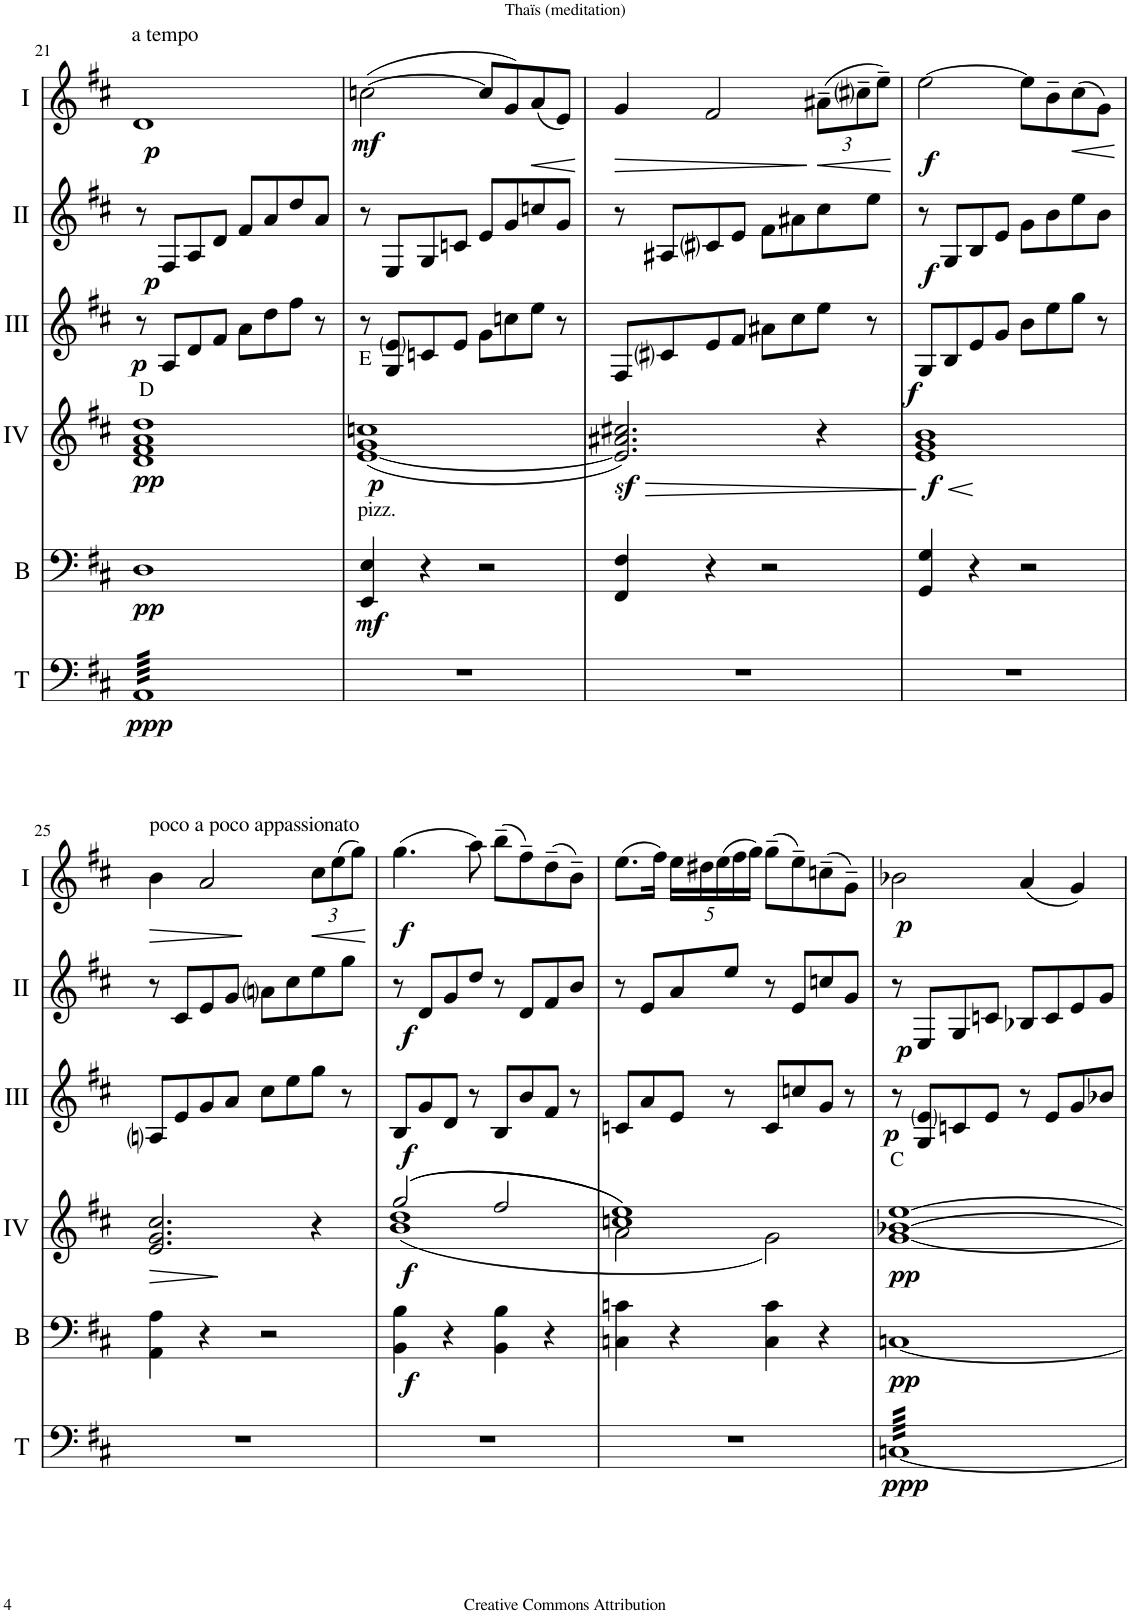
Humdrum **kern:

**kern	**dynam	**kern	**dynam	**kern	**dynam	**kern	**dynam	**kern	**dynam	**kern	**dynam
*part6	*part6	*part5	*part5	*part4	*part4	*part3	*part3	*part2	*part2	*part1	*part1
*staff6	*staff6	*staff5	*staff5	*staff4	*staff4	*staff3	*staff3	*staff2	*staff2	*staff1	*staff1
*I"Timp.	*	*I"Bas	*	*I"Acc. 4	*	*I"Acc. 3	*	*I"Acc. 2	*	*I"Acc. 1	*
*I'T	*	*I'B	*	*	*	*	*	*	*	*	*
!!LO:PB:g=z
*clefF4	*	*clefF4	*	*clefG2	*	*clefG2	*	*clefG2	*	*clefG2	*
*	*	*Trd7c12	*	*Trd7c12	*	*Trd7c12	*	*	*	*	*
*k[f#c#]	*	*k[f#c#]	*	*k[f#c#]	*	*k[f#c#]	*	*k[f#c#]	*	*k[f#c#]	*
*M4/4	*	*M4/4	*	*M4/4	*	*M4/4	*	*M4/4	*	*M4/4	*
*met(c)	*	*met(c)	*	*met(c)	*	*met(c)	*	*met(c)	*	*met(c)	*
=21	=21	=21	=21	=21	=21	=21	=21	=21	=21	=21	=21
!	!	!	!	!	!	!	!	!	!	!LO:TX:a:t=a tempo	!
!	!	!	!	!	!	!LO:TX:b:t=D	!	!	!	!	!
!	!LO:DY:b	!	!LO:DY:b	!	!LO:DY:b	!	!LO:DY:b	!	!LO:DY:b	!	!LO:DY:b
*tremolo	*	*	*	*	*	*	*	*	*	*	*
64AALLLL	ppp	1D	pp	1d 1f# 1a 1dd	pp	8r	p	8r	p	1d	p
64AA	.	.	.	.	.	.	.	.	.	.	.
64AA	.	.	.	.	.	.	.	.	.	.	.
64AA	.	.	.	.	.	.	.	.	.	.	.
64AA	.	.	.	.	.	.	.	.	.	.	.
64AA	.	.	.	.	.	.	.	.	.	.	.
64AA	.	.	.	.	.	.	.	.	.	.	.
64AA	.	.	.	.	.	.	.	.	.	.	.
64AA	.	.	.	.	.	8A/L	.	8F#/L	.	.	.
64AA	.	.	.	.	.	.	.	.	.	.	.
64AA	.	.	.	.	.	.	.	.	.	.	.
64AA	.	.	.	.	.	.	.	.	.	.	.
64AA	.	.	.	.	.	.	.	.	.	.	.
64AA	.	.	.	.	.	.	.	.	.	.	.
64AA	.	.	.	.	.	.	.	.	.	.	.
64AA	.	.	.	.	.	.	.	.	.	.	.
64AA	.	.	.	.	.	8d/	.	8A/	.	.	.
64AA	.	.	.	.	.	.	.	.	.	.	.
64AA	.	.	.	.	.	.	.	.	.	.	.
64AA	.	.	.	.	.	.	.	.	.	.	.
64AA	.	.	.	.	.	.	.	.	.	.	.
64AA	.	.	.	.	.	.	.	.	.	.	.
64AA	.	.	.	.	.	.	.	.	.	.	.
64AA	.	.	.	.	.	.	.	.	.	.	.
64AA	.	.	.	.	.	8f#/J	.	8d/J	.	.	.
64AA	.	.	.	.	.	.	.	.	.	.	.
64AA	.	.	.	.	.	.	.	.	.	.	.
64AA	.	.	.	.	.	.	.	.	.	.	.
64AA	.	.	.	.	.	.	.	.	.	.	.
64AA	.	.	.	.	.	.	.	.	.	.	.
64AA	.	.	.	.	.	.	.	.	.	.	.
64AA	.	.	.	.	.	.	.	.	.	.	.
64AA	.	.	.	.	.	8a\L	.	8f#/L	.	.	.
64AA	.	.	.	.	.	.	.	.	.	.	.
64AA	.	.	.	.	.	.	.	.	.	.	.
64AA	.	.	.	.	.	.	.	.	.	.	.
64AA	.	.	.	.	.	.	.	.	.	.	.
64AA	.	.	.	.	.	.	.	.	.	.	.
64AA	.	.	.	.	.	.	.	.	.	.	.
64AA	.	.	.	.	.	.	.	.	.	.	.
64AA	.	.	.	.	.	8dd\	.	8a/	.	.	.
64AA	.	.	.	.	.	.	.	.	.	.	.
64AA	.	.	.	.	.	.	.	.	.	.	.
64AA	.	.	.	.	.	.	.	.	.	.	.
64AA	.	.	.	.	.	.	.	.	.	.	.
64AA	.	.	.	.	.	.	.	.	.	.	.
64AA	.	.	.	.	.	.	.	.	.	.	.
64AA	.	.	.	.	.	.	.	.	.	.	.
64AA	.	.	.	.	.	8ff#\J	.	8dd/	.	.	.
64AA	.	.	.	.	.	.	.	.	.	.	.
64AA	.	.	.	.	.	.	.	.	.	.	.
64AA	.	.	.	.	.	.	.	.	.	.	.
64AA	.	.	.	.	.	.	.	.	.	.	.
64AA	.	.	.	.	.	.	.	.	.	.	.
64AA	.	.	.	.	.	.	.	.	.	.	.
64AA	.	.	.	.	.	.	.	.	.	.	.
64AA	.	.	.	.	.	8r	.	8a/J	.	.	.
64AA	.	.	.	.	.	.	.	.	.	.	.
64AA	.	.	.	.	.	.	.	.	.	.	.
64AA	.	.	.	.	.	.	.	.	.	.	.
64AA	.	.	.	.	.	.	.	.	.	.	.
64AA	.	.	.	.	.	.	.	.	.	.	.
64AA	.	.	.	.	.	.	.	.	.	.	.
64AAJJJJ	.	.	.	.	.	.	.	.	.	.	.
=22	=22	=22	=22	=22	=22	=22	=22	=22	=22	=22	=22
!	!	!	!	!	!	!LO:TX:b:t=E	!	!	!	!	!
!	!	!LO:TX:a:t=pizz.	!	!	!	!	!	!	!	!	!
!	!	!	!LO:DY:b	!	!LO:DY:b	!	!	!	!	!	!LO:DY:b
1r	.	4EE/ 4E/	mf	([1e 1g 1ccn	p	8r	.	8r	.	([2ccn\	mf
.	.	.	.	.	.	8G/ 8e/L	.	8E/L	.	.	.
.	.	4r	.	.	.	8cn/	.	8G/	.	.	.
.	.	.	.	.	.	8e/J	.	8cn/J	.	.	.
.	.	2r	.	.	.	8g\L	.	8e/L	.	8cc/L]	.
.	.	.	.	.	.	8ccn\	.	8g/	.	8g/)	.
!	!	!	!	!	!	!	!	!	!	!	!LO:HP:b
.	.	.	.	.	.	8ee\J	.	8ccn/	.	(8a/	<
.	.	.	.	.	.	8r	.	8g/J	.	8e/J)	.
.	.	.	.	.	.	.	.	.	.	.	[
=23	=23	=23	=23	=23	=23	=23	=23	=23	=23	=23	=23
!	!	!	!	!	!LO:HP:b	!	!	!	!	!	!LO:HP:b
1r	.	4FF#/ 4F#/	.	2.e/]z< 2.a#X/z< 2.cc#X/z<)	>	8F#/L	.	8r	.	4g/	>
.	.	.	.	.	.	8c#i/	.	8A#X/L	.	.	.
.	.	4r	.	.	.	8e/	.	8c#i/	.	2f#/	.
.	.	.	.	.	.	8f#/J	.	8e/J	.	.	.
.	.	2r	.	.	.	8a#X\L	.	8f#\L	.	.	.
.	.	.	.	.	.	8cc#\	.	8a#X\	.	.	.
*	*	*	*	*	*	*	*	*	*	*Xbrackettup	*
!	!	!	!	!	!	!	!	!	!	!	!LO:HP:n=1:b
.	.	.	.	4r	.	8ee\J	.	8cc#\	.	(12a#X~\L	] <
.	.	.	.	.	.	.	.	.	.	12cc#i~\	.
.	.	.	.	.	.	8r	.	8ee\J	.	.	.
.	.	.	.	.	.	.	.	.	.	12ee~\J)	.
.	.	.	.	.	]	.	.	.	.	.	[
=24	=24	=24	=24	=24	=24	=24	=24	=24	=24	=24	=24
!	!	!	!	!	!LO:HP:b	!	!	!	!	!	!
!	!	!	!	!	!LO:DY:n=1:b	!	!LO:DY:b	!	!LO:DY:b	!	!LO:DY:b
1r	.	4GG/ 4G/	.	1e 1g 1b	< f	8G/L	f	8r	f	[2ee\	f
.	.	.	.	.	.	8B/	.	8G/L	.	.	.
.	.	4r	.	.	.	8e/	.	8B/	.	.	.
.	.	.	.	.	.	8g/J	.	8e/J	.	.	.
.	.	2r	.	.	.	8b\L	.	8g\L	.	8ee\L]	.
.	.	.	.	.	.	8ee\	.	8b\	.	8b~\	.
!	!	!	!	!	!	!	!	!	!	!	!LO:HP:b
.	.	.	.	.	.	8gg\J	.	8ee\	.	(8cc#\	<
.	.	.	.	.	.	8r	.	8b\J	.	8g\J)	.
.	.	.	.	.	[	.	.	.	.	.	[
!!LO:LB:g=z
=25	=25	=25	=25	=25	=25	=25	=25	=25	=25	=25	=25
!	!	!	!	!	!	!	!	!	!	!LO:TX:a:t=poco a poco appassionato	!
!	!	!	!	!	!LO:HP:b	!	!	!	!	!	!LO:HP:b
1r	.	4AA\ 4A\	.	2.e/ 2.g/ 2.cc#/	>	8Ani/L	.	8r	.	4b\	>
.	.	.	.	.	.	8e/	.	8c#/L	.	.	.
.	.	4r	.	.	.	8g/	.	8e/	.	2a/	.
.	.	.	.	.	.	8a/J	.	8g/J	.	.	.
.	.	2r	.	.	.	8cc#\L	.	8ani\L	.	.	.
.	.	.	.	.	.	8ee\	.	8cc#\	.	.	.
!	!	!	!	!	!	!	!	!	!	!	!LO:HP:n=1:b
.	.	.	.	4r	.	8gg\J	.	8ee\	.	12cc#\L	] <
.	.	.	.	.	.	.	.	.	.	(12ee\	.
.	.	.	.	.	.	8r	.	8gg\J	.	.	.
.	.	.	.	.	.	.	.	.	.	12gg\J)	.
.	.	.	.	.	]	.	.	.	.	.	[
=26	=26	=26	=26	=26	=26	=26	=26	=26	=26	=26	=26
*	*	*	*	*^	*	*	*	*	*	*	*
!	!	!	!LO:DY:b	!	!	!LO:DY:b	!	!LO:DY:b	!	!LO:DY:b	!	!LO:DY:b
1r	.	4BB\ 4B\	f	((2gg/	(1b 1dd	f	8B/L	f	8r	f	(4.gg\	f
.	.	.	.	.	.	.	8g/	.	8d/L	.	.	.
.	.	4r	.	.	.	.	8d/J	.	8g/	.	.	.
.	.	.	.	.	.	.	8r	.	8dd/J	.	8aa\)	.
.	.	4BB\ 4B\	.	2ff#/	.	.	8B/L	.	8r	.	(8bb~\L	.
.	.	.	.	.	.	.	8b/	.	8d/L	.	8ff#~\)	.
.	.	4r	.	.	.	.	8f#/J	.	8f#/	.	(8dd~\	.
.	.	.	.	.	.	.	8r	.	8b/J	.	8b~\J)	.
=27	=27	=27	=27	=27	=27	=27	=27	=27	=27	=27	=27	=27
1r	.	4Cn\ 4cn\	.	1ccn 1ee))	2a\	.	8cn/L	.	8r	.	(8.ee\L	.
.	.	.	.	.	.	.	8a/	.	8e/L	.	.	.
.	.	.	.	.	.	.	.	.	.	.	16ff#\Jk)	.
.	.	4r	.	.	.	.	8e/J	.	8a/	.	20ee\LL	.
.	.	.	.	.	.	.	.	.	.	.	20dd#X\	.
.	.	.	.	.	.	.	.	.	.	.	(20ee\	.
.	.	.	.	.	.	.	8r	.	8ee/J	.	.	.
.	.	.	.	.	.	.	.	.	.	.	20ff#\	.
.	.	.	.	.	.	.	.	.	.	.	20gg\JJ)	.
.	.	4C\ 4c\	.	.	2g\)	.	8c/L	.	8r	.	(8gg~\L	.
.	.	.	.	.	.	.	8ccn/	.	8e/L	.	8ee~\)	.
.	.	4r	.	.	.	.	8g/J	.	8ccn/	.	(8ccn~\	.
.	.	.	.	.	.	.	8r	.	8g/J	.	8g~\J)	.
*	*	*	*	*v	*v	*	*	*	*	*	*	*
=28	=28	=28	=28	=28	=28	=28	=28	=28	=28	=28	=28
!	!	!	!	!	!	!LO:TX:b:t=C	!	!	!	!	!
!	!LO:DY:b	!	!LO:DY:b	!	!LO:DY:b	!	!LO:DY:b	!	!LO:DY:b	!	!LO:DY:b
[64CnLLLL	ppp	[1Cn	pp	[1g [1b-X [1ee	pp	8r	p	8r	p	2b-X\	p
64Cn	.	.	.	.	.	.	.	.	.	.	.
64Cn	.	.	.	.	.	.	.	.	.	.	.
64Cn	.	.	.	.	.	.	.	.	.	.	.
64Cn	.	.	.	.	.	.	.	.	.	.	.
64Cn	.	.	.	.	.	.	.	.	.	.	.
64Cn	.	.	.	.	.	.	.	.	.	.	.
64Cn	.	.	.	.	.	.	.	.	.	.	.
64Cn	.	.	.	.	.	8G/ 8e/L	.	8E/L	.	.	.
64Cn	.	.	.	.	.	.	.	.	.	.	.
64Cn	.	.	.	.	.	.	.	.	.	.	.
64Cn	.	.	.	.	.	.	.	.	.	.	.
64Cn	.	.	.	.	.	.	.	.	.	.	.
64Cn	.	.	.	.	.	.	.	.	.	.	.
64Cn	.	.	.	.	.	.	.	.	.	.	.
64Cn	.	.	.	.	.	.	.	.	.	.	.
64Cn	.	.	.	.	.	8cn/	.	8G/	.	.	.
64Cn	.	.	.	.	.	.	.	.	.	.	.
64Cn	.	.	.	.	.	.	.	.	.	.	.
64Cn	.	.	.	.	.	.	.	.	.	.	.
64Cn	.	.	.	.	.	.	.	.	.	.	.
64Cn	.	.	.	.	.	.	.	.	.	.	.
64Cn	.	.	.	.	.	.	.	.	.	.	.
64Cn	.	.	.	.	.	.	.	.	.	.	.
64Cn	.	.	.	.	.	8e/J	.	8cn/J	.	.	.
64Cn	.	.	.	.	.	.	.	.	.	.	.
64Cn	.	.	.	.	.	.	.	.	.	.	.
64Cn	.	.	.	.	.	.	.	.	.	.	.
64Cn	.	.	.	.	.	.	.	.	.	.	.
64Cn	.	.	.	.	.	.	.	.	.	.	.
64Cn	.	.	.	.	.	.	.	.	.	.	.
64Cn	.	.	.	.	.	.	.	.	.	.	.
64Cn	.	.	.	.	.	8r	.	8B-X/L	.	(4a/	.
64Cn	.	.	.	.	.	.	.	.	.	.	.
64Cn	.	.	.	.	.	.	.	.	.	.	.
64Cn	.	.	.	.	.	.	.	.	.	.	.
64Cn	.	.	.	.	.	.	.	.	.	.	.
64Cn	.	.	.	.	.	.	.	.	.	.	.
64Cn	.	.	.	.	.	.	.	.	.	.	.
64Cn	.	.	.	.	.	.	.	.	.	.	.
64Cn	.	.	.	.	.	8e/L	.	8c/	.	.	.
64Cn	.	.	.	.	.	.	.	.	.	.	.
64Cn	.	.	.	.	.	.	.	.	.	.	.
64Cn	.	.	.	.	.	.	.	.	.	.	.
64Cn	.	.	.	.	.	.	.	.	.	.	.
64Cn	.	.	.	.	.	.	.	.	.	.	.
64Cn	.	.	.	.	.	.	.	.	.	.	.
64Cn	.	.	.	.	.	.	.	.	.	.	.
64Cn	.	.	.	.	.	8g/	.	8e/	.	4g/)	.
64Cn	.	.	.	.	.	.	.	.	.	.	.
64Cn	.	.	.	.	.	.	.	.	.	.	.
64Cn	.	.	.	.	.	.	.	.	.	.	.
64Cn	.	.	.	.	.	.	.	.	.	.	.
64Cn	.	.	.	.	.	.	.	.	.	.	.
64Cn	.	.	.	.	.	.	.	.	.	.	.
64Cn	.	.	.	.	.	.	.	.	.	.	.
64Cn	.	.	.	.	.	8b-X/J	.	8g/J	.	.	.
64Cn	.	.	.	.	.	.	.	.	.	.	.
64Cn	.	.	.	.	.	.	.	.	.	.	.
64Cn	.	.	.	.	.	.	.	.	.	.	.
64Cn	.	.	.	.	.	.	.	.	.	.	.
64Cn	.	.	.	.	.	.	.	.	.	.	.
64Cn	.	.	.	.	.	.	.	.	.	.	.
64CnJJJJ	.	.	.	.	.	.	.	.	.	.	.
*Xtremolo	*	*	*	*	*	*	*	*	*	*	*
=	=	=	=	=	=	=	=	=	=	=	=
*-	*-	*-	*-	*-	*-	*-	*-	*-	*-	*-	*-
